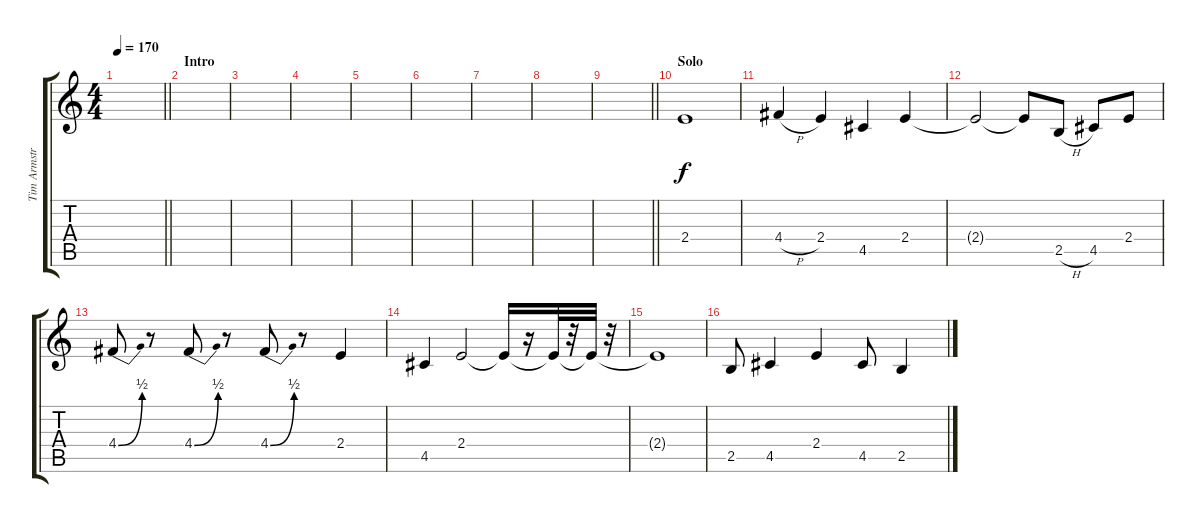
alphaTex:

\track ("Tim Armstrong's solo guitar" "Tim Armstr") {instrument distortionguitar}
\staff {score tabs}
\tuning (E4 B3 G3 D3 A2 E2) {hide}
\ts (4 4)
\tempo 170
\clef g2
\barLineRight lightlight
\ks c
|
\section ("" "Intro")
|
|
|
|
|
|
|
\barLineRight lightlight
|
\section ("" "Solo")
2.4.1 |
4.4{h}.4 2.4.4 4.5.4 2.4.4 |
2.4{t}.2 2.4{t}.8 2.5{h}.8 4.5.8 2.4.8 |
4.4{be (bend 0 0 60 2)}.8 r.8 4.4{be (bend 0 0 60 2)}.8 r.8 4.4{be (bend 0 0 60 2)}.8 r.8 2.4.4 |
4.5.4 2.4.2 2.4{t}.16 r.16{volume 0} 2.4{t}.32{volume 16} r.32{volume 0} 2.4{t}.32{volume 16} r.32{volume 0} |
2.4{t}.1{volume 16} |
2.5.8 4.5.4 2.4.4 4.5.8 2.5.4
